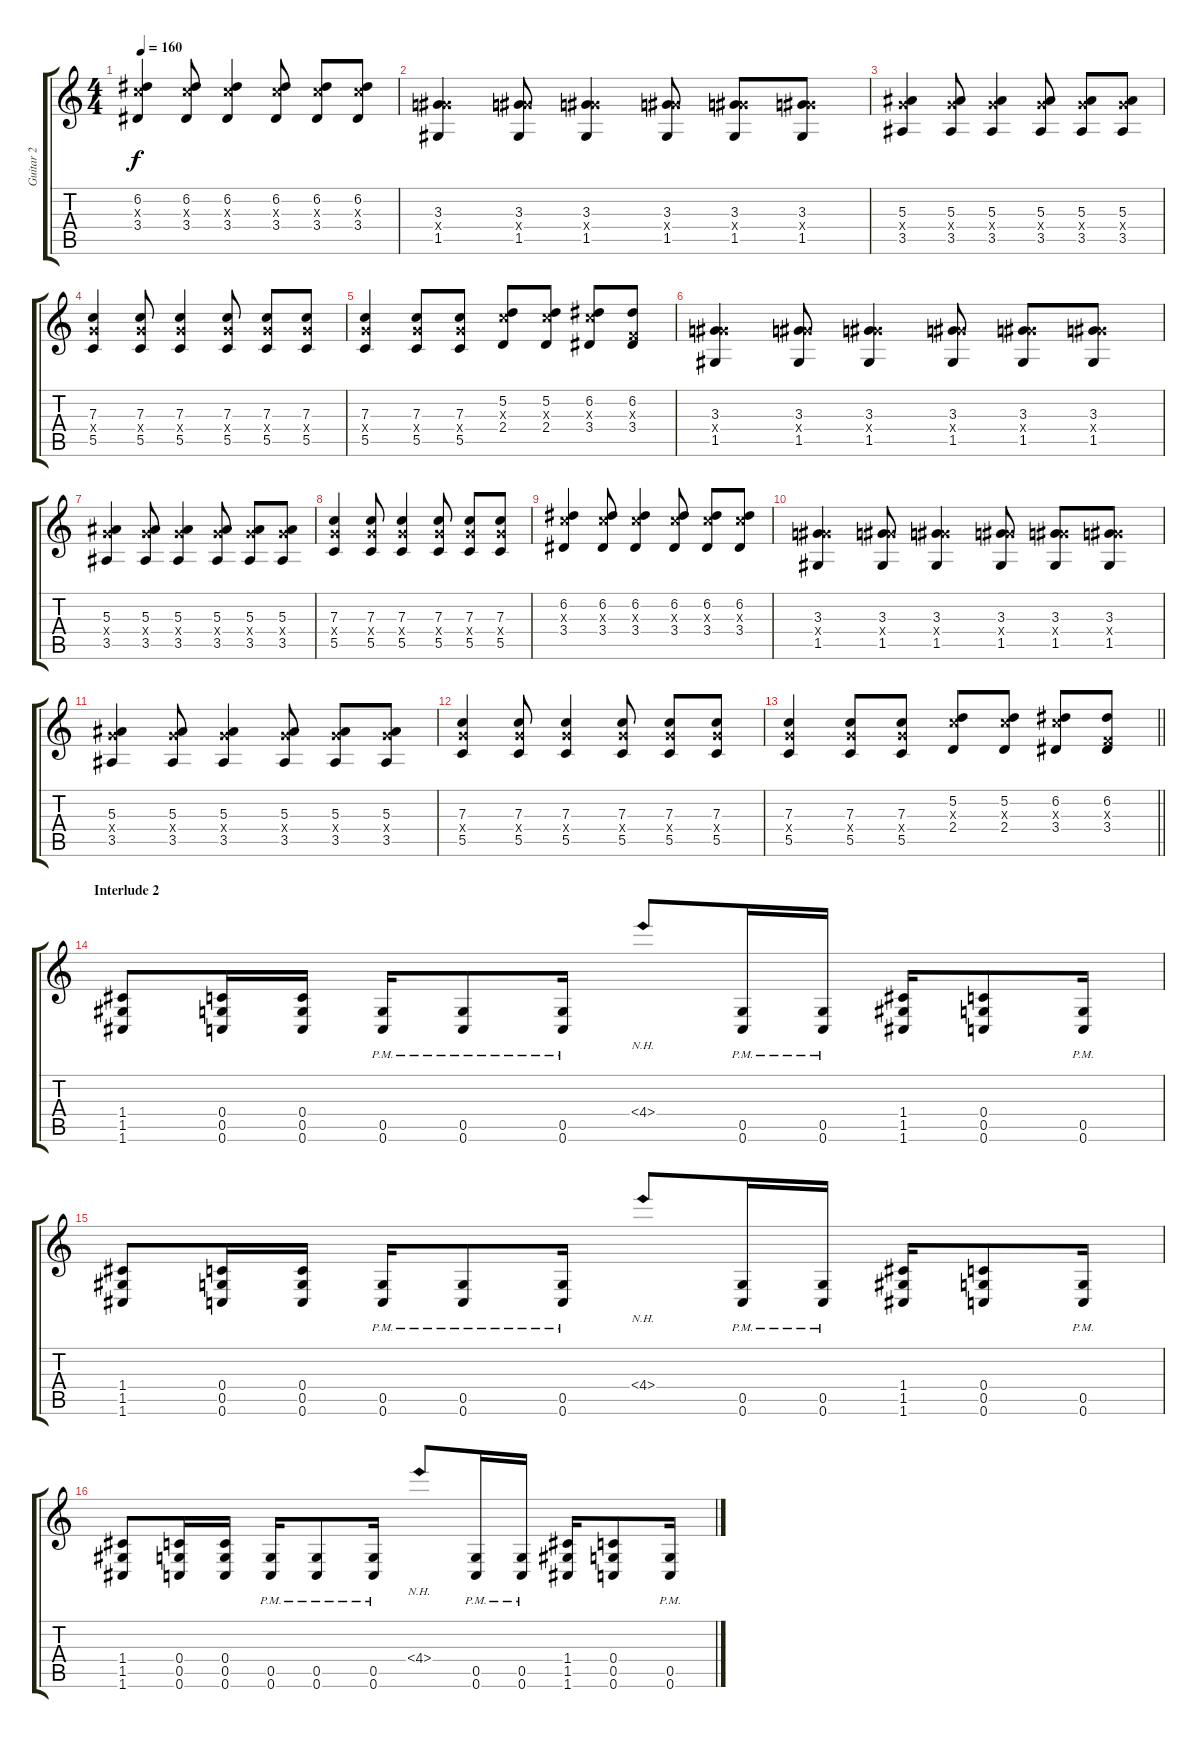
\track ("Guitar 2" "Guitar 2") {instrument distortionguitar}
\staff {score tabs}
\tuning (D4 A3 F3 C3 G2 C2) {hide}
\ts (4 4)
\tempo 160
\clef g2
\ks c
(6.2 7.3{x} 3.4).4{dy f} (6.2 7.3{x} 3.4).8 (6.2 7.3{x} 3.4).4 (6.2 7.3{x} 3.4).8 (6.2 7.3{x} 3.4).8 (6.2 7.3{x} 3.4).8 |
(3.3 7.4{x} 1.5).4 (3.3 7.4{x} 1.5).8 (3.3 7.4{x} 1.5).4 (3.3 7.4{x} 1.5).8 (3.3 7.4{x} 1.5).8 (3.3 7.4{x} 1.5).8 |
(5.3 7.4{x} 3.5).4 (5.3 7.4{x} 3.5).8 (5.3 7.4{x} 3.5).4 (5.3 7.4{x} 3.5).8 (5.3 7.4{x} 3.5).8 (5.3 7.4{x} 3.5).8 |
(7.3 7.4{x} 5.5).4 (7.3 7.4{x} 5.5).8 (7.3 7.4{x} 5.5).4 (7.3 7.4{x} 5.5).8 (7.3 7.4{x} 5.5).8 (7.3 7.4{x} 5.5).8 |
(7.3 7.4{x} 5.5).4 (7.3 7.4{x} 5.5).8 (7.3 7.4{x} 5.5).8 (5.2 7.3{x} 2.4).8 (5.2 7.3{x} 2.4).8 (6.2 7.3{x} 3.4).8 (6.2 0.3{x} 3.4).8 |
(3.3 7.4{x} 1.5).4 (3.3 7.4{x} 1.5).8 (3.3 7.4{x} 1.5).4 (3.3 7.4{x} 1.5).8 (3.3 7.4{x} 1.5).8 (3.3 7.4{x} 1.5).8 |
(5.3 7.4{x} 3.5).4 (5.3 7.4{x} 3.5).8 (5.3 7.4{x} 3.5).4 (5.3 7.4{x} 3.5).8 (5.3 7.4{x} 3.5).8 (5.3 7.4{x} 3.5).8 |
(7.3 7.4{x} 5.5).4 (7.3 7.4{x} 5.5).8 (7.3 7.4{x} 5.5).4 (7.3 7.4{x} 5.5).8 (7.3 7.4{x} 5.5).8 (7.3 7.4{x} 5.5).8 |
(6.2 7.3{x} 3.4).4 (6.2 7.3{x} 3.4).8 (6.2 7.3{x} 3.4).4 (6.2 7.3{x} 3.4).8 (6.2 7.3{x} 3.4).8 (6.2 7.3{x} 3.4).8 |
(3.3 7.4{x} 1.5).4 (3.3 7.4{x} 1.5).8 (3.3 7.4{x} 1.5).4 (3.3 7.4{x} 1.5).8 (3.3 7.4{x} 1.5).8 (3.3 7.4{x} 1.5).8 |
(5.3 7.4{x} 3.5).4 (5.3 7.4{x} 3.5).8 (5.3 7.4{x} 3.5).4 (5.3 7.4{x} 3.5).8 (5.3 7.4{x} 3.5).8 (5.3 7.4{x} 3.5).8 |
(7.3 7.4{x} 5.5).4 (7.3 7.4{x} 5.5).8 (7.3 7.4{x} 5.5).4 (7.3 7.4{x} 5.5).8 (7.3 7.4{x} 5.5).8 (7.3 7.4{x} 5.5).8 |
\barLineRight lightlight
(7.3 7.4{x} 5.5).4 (7.3 7.4{x} 5.5).8 (7.3 7.4{x} 5.5).8 (5.2 7.3{x} 2.4).8 (5.2 7.3{x} 2.4).8 (6.2 7.3{x} 3.4).8 (6.2 0.3{x} 3.4).8 |
\section ("" "Interlude 2")
(1.4 1.5 1.6).8 (0.4 0.5 0.6).16 (0.4 0.5 0.6).16 (0.5 0.6{pm}).16 (0.5 0.6{pm}).8 (0.5 0.6{pm}).16 4.4{nh}.8 (0.5 0.6{pm}).16 (0.5 0.6{pm}).16 (1.4 1.5 1.6).16 (0.4 0.5 0.6).8 (0.5 0.6{pm}).16 |
(1.4 1.5 1.6).8 (0.4 0.5 0.6).16 (0.4 0.5 0.6).16 (0.5 0.6{pm}).16 (0.5 0.6{pm}).8 (0.5 0.6{pm}).16 4.4{nh}.8 (0.5 0.6{pm}).16 (0.5 0.6{pm}).16 (1.4 1.5 1.6).16 (0.4 0.5 0.6).8 (0.5 0.6{pm}).16 |
(1.4 1.5 1.6).8 (0.4 0.5 0.6).16 (0.4 0.5 0.6).16 (0.5 0.6{pm}).16 (0.5 0.6{pm}).8 (0.5 0.6{pm}).16 4.4{nh}.8 (0.5 0.6{pm}).16 (0.5 0.6{pm}).16 (1.4 1.5 1.6).16 (0.4 0.5 0.6).8 (0.5 0.6{pm}).16
